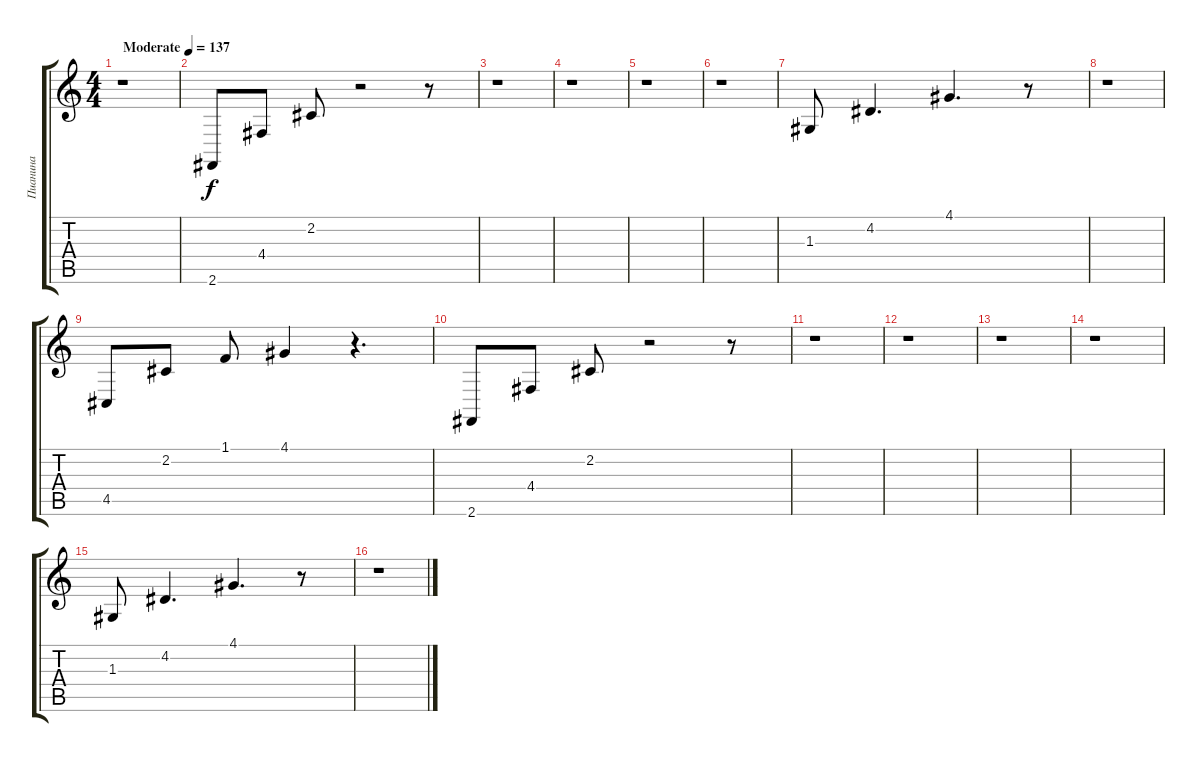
\track ("Пианина" "Пианина") {instrument brightacousticpiano}
\staff {score tabs}
\tuning (E4 B3 G3 D3 A2 E2) {hide}
\ts (4 4)
\tempo (137 "Moderate")
\clef g2
\ks c
r.1{dy f instrument brightacousticpiano} |
2.6.8 4.4.8 2.2.8 r.2 r.8 |
r.1 |
r.1 |
r.1 |
r.1 |
1.3.8 4.2.4{d} 4.1.4{d} r.8 |
r.1 |
4.5.8 2.2.8 1.1.8 4.1.4 r.4{d} |
2.6.8 4.4.8 2.2.8 r.2 r.8 |
r.1 |
r.1 |
r.1 |
r.1 |
1.3.8 4.2.4{d} 4.1.4{d} r.8 |
r.1
